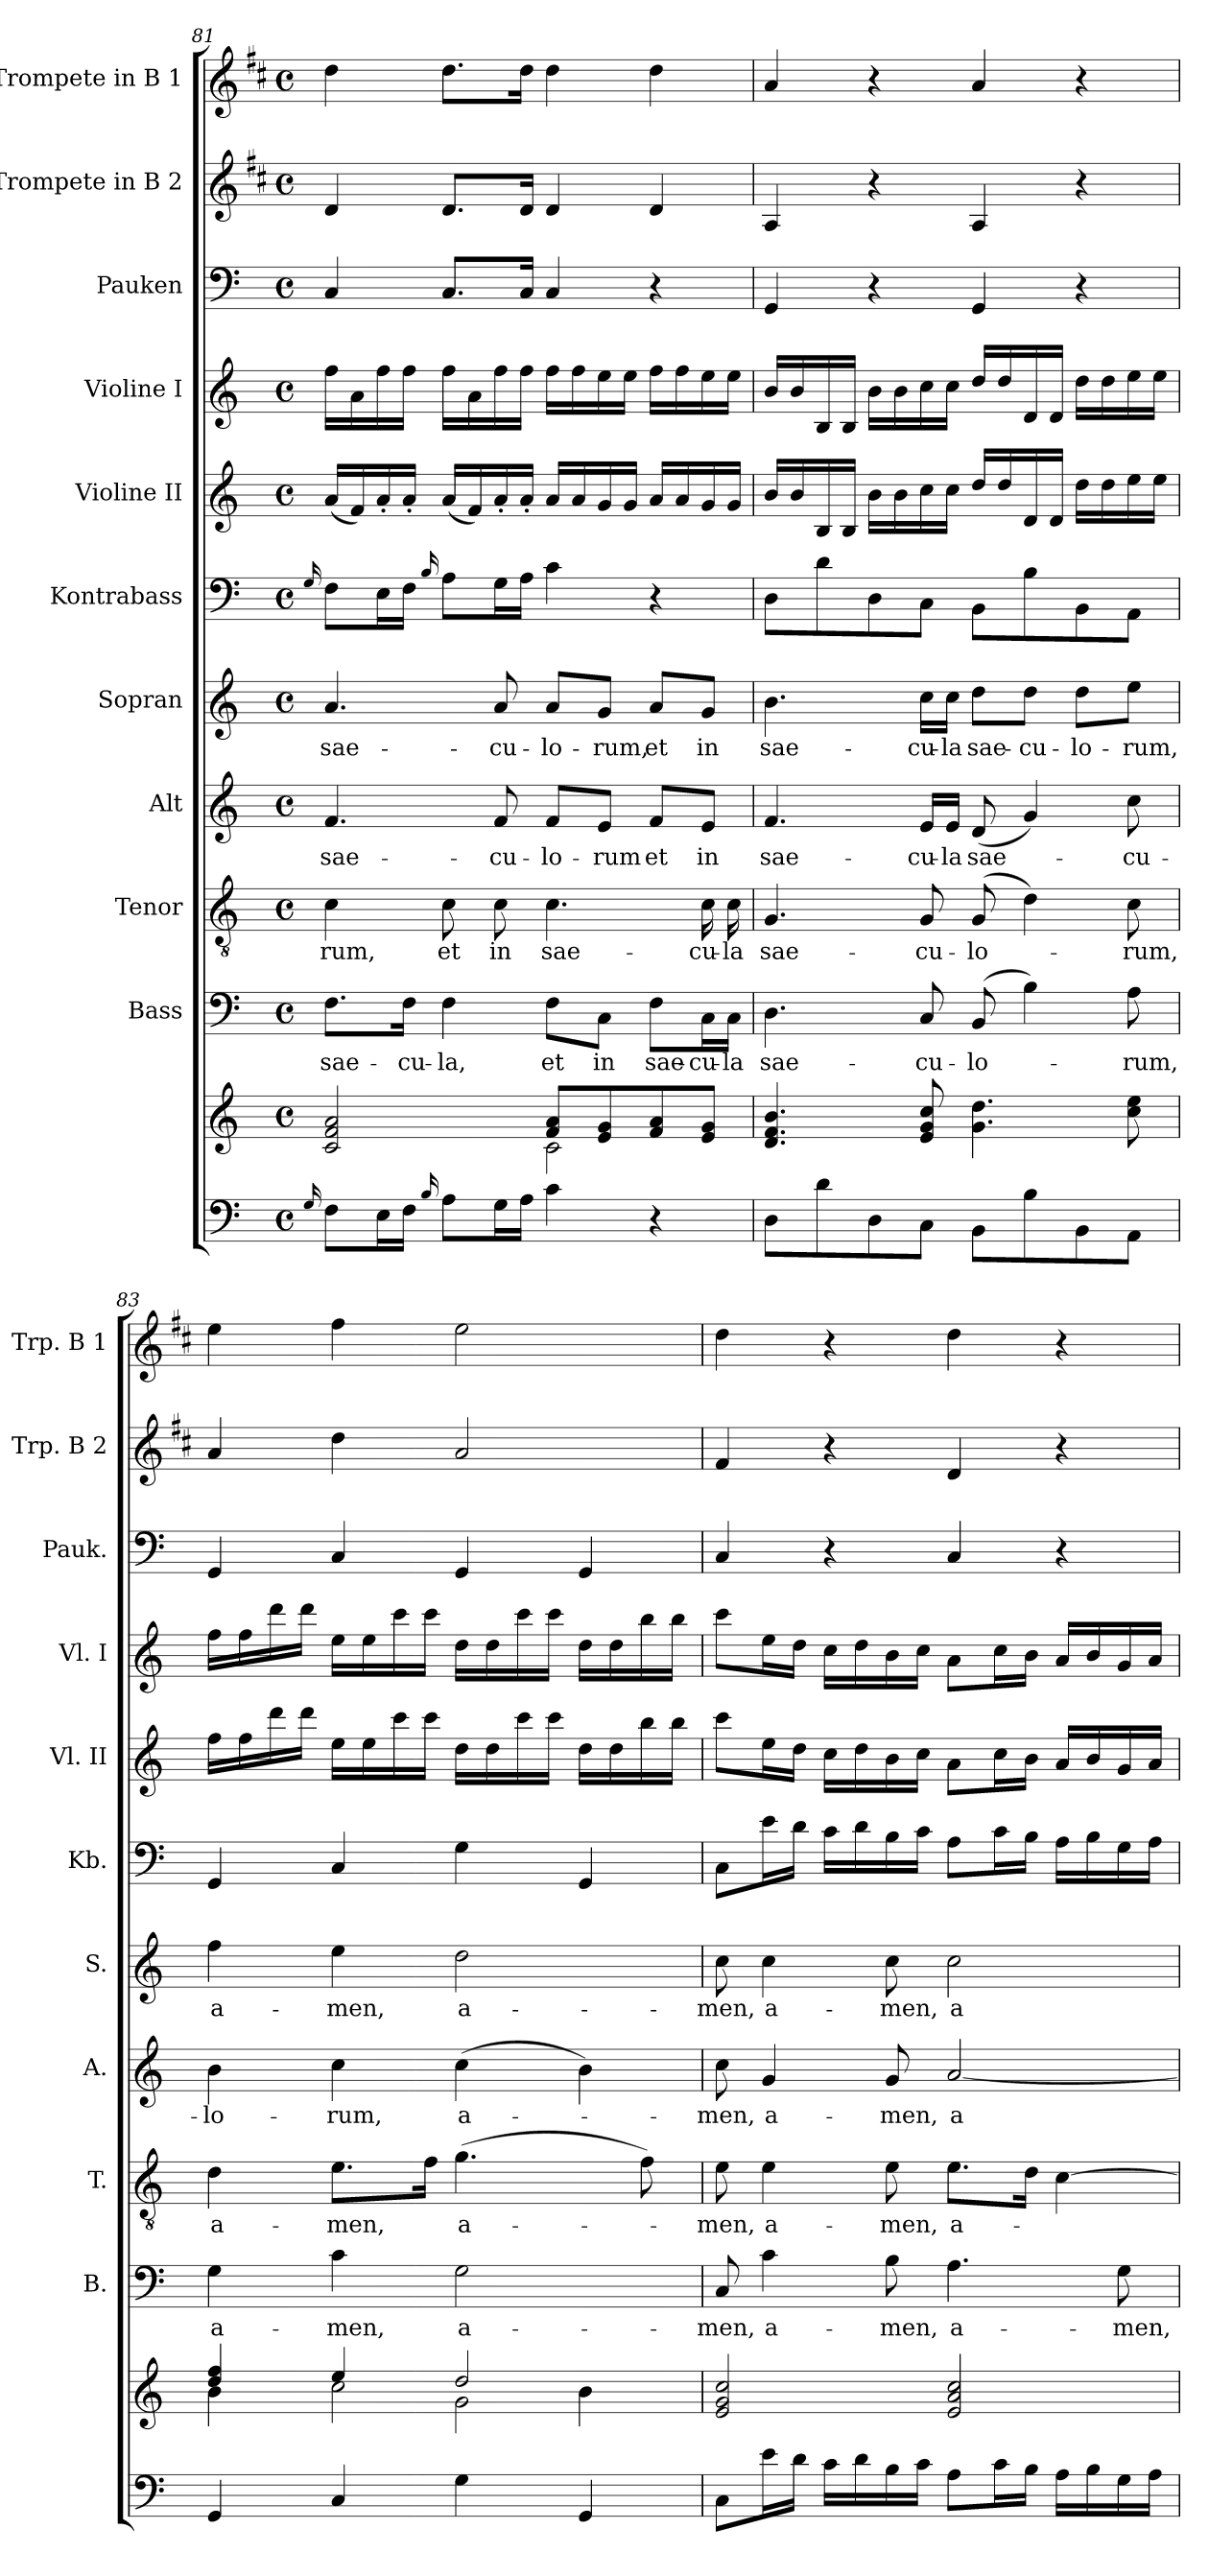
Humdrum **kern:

**kern	**kern	**kern	**text	**kern	**text	**kern	**text	**kern	**text	**kern	**kern	**kern	**kern	**kern	**kern
*part11	*part11	*part10	*part10	*part9	*part9	*part8	*part8	*part7	*part7	*part6	*part5	*part4	*part3	*part2	*part1
*staff12	*staff11	*staff10	*staff10	*staff9	*staff9	*staff8	*staff8	*staff7	*staff7	*staff6	*staff5	*staff4	*staff3	*staff2	*staff1
*	*	*I"Bass	*	*I"Tenor	*	*I"Alt	*	*I"Sopran	*	*I"Kontrabass	*I"Violine II	*I"Violine I	*I"Pauken	*I"Trompete in B 2	*I"Trompete in B 1
*	*	*I'B.	*	*I'T.	*	*I'A.	*	*I'S.	*	*I'Kb.	*I'Vl. II	*I'Vl. I	*I'Pauk.	*I'Trp. B 2	*I'Trp. B 1
!!LO:PB:g=z
*clefF4	*clefG2	*clefF4	*	*clefGv2	*	*clefG2	*	*clefG2	*	*clefF4	*clefG2	*clefG2	*clefF4	*clefG2	*clefG2
*	*	*	*	*	*	*	*	*	*	*ITrd7c12	*	*	*	*ITrd1c2	*ITrd1c2
*k[]	*k[]	*k[]	*	*k[]	*	*k[]	*	*k[]	*	*k[]	*k[]	*k[]	*k[]	*k[]	*k[]
*C:	*C:	*C:	*	*C:	*	*C:	*	*C:	*	*C:	*C:	*C:	*C:	*C:	*C:
*M4/4	*M4/4	*M4/4	*	*M4/4	*	*M4/4	*	*M4/4	*	*M4/4	*M4/4	*M4/4	*M4/4	*M4/4	*M4/4
*met(c)	*met(c)	*met(c)	*	*met(c)	*	*met(c)	*	*met(c)	*	*met(c)	*met(c)	*met(c)	*met(c)	*met(c)	*met(c)
=81	=81	=81	=81	=81	=81	=81	=81	=81	=81	=81	=81	=81	=81	=81	=81
16qqG/	.	.	.	.	.	.	.	.	.	16qqGG/	.	.	.	.	.
*	*^	*	*	*	*	*	*	*	*	*	*	*	*	*	*
!	!	!	!	!LO:LY:b	!	!LO:LY:b	!	!LO:LY:b	!	!LO:LY:b	!	!	!	!	!	!
8F\L	2c/ 2f/ 2a/	2ryy	8.F\L	sae-	4c\	-rum,	4.f/	sae-	4.a/	sae-	8FF\L	(<16a/LL	16ff\LL	4C/	4c/	4cc\
.	.	.	.	.	.	.	.	.	.	.	.	16f/)	16a\	.	.	.
16E\L	.	.	.	.	.	.	.	.	.	.	16EE\L	16a'</	16ff\	.	.	.
!	!	!	!	!LO:LY:b	!	!	!	!	!	!	!	!	!	!	!	!
16F\JJ	.	.	16F\Jk	-cu-	.	.	.	.	.	.	16FF\JJ	16a'</JJ	16ff\JJ	.	.	.
16qqB/	.	.	.	.	.	.	.	.	.	.	16qqBB/	.	.	.	.	.
!	!	!	!	!LO:LY:b	!	!LO:LY:b	!	!	!	!	!	!	!	!	!	!
8A\L	.	.	4F\	-la,	8c\	et	.	.	.	.	8AA\L	(<16a/LL	16ff\LL	8.C/L	8.c/L	8.cc\L
.	.	.	.	.	.	.	.	.	.	.	.	16f/)	16a\	.	.	.
!	!	!	!	!	!	!LO:LY:b	!	!LO:LY:b	!	!LO:LY:b	!	!	!	!	!	!
16G\L	.	.	.	.	8c\	in	8f/	-cu-	8a/	-cu-	16GG\L	16a'</	16ff\	.	.	.
16A\JJ	.	.	.	.	.	.	.	.	.	.	16AA\JJ	16a'</JJ	16ff\JJ	16C/Jk	16c/Jk	16cc\Jk
!	!	!	!	!LO:LY:b	!	!LO:LY:b	!	!LO:LY:b	!	!LO:LY:b	!	!	!	!	!	!
4c\	8f/ 8a/L	2c\	8F\L	et	4.c\	sae-	8f/L	-lo-	8a/L	-lo-	4C\	16a/LL	16ff\LL	4C/	4c/	4cc\
.	.	.	.	.	.	.	.	.	.	.	.	16a/	16ff\	.	.	.
!	!	!	!	!LO:LY:b	!	!	!	!LO:LY:b	!	!LO:LY:b	!	!	!	!	!	!
.	8e/ 8g/	.	8C\J	in	.	.	8e/J	-rum	8g/J	-rum,	.	16g/	16ee\	.	.	.
.	.	.	.	.	.	.	.	.	.	.	.	16g/JJ	16ee\JJ	.	.	.
!	!	!	!	!LO:LY:b	!	!	!	!LO:LY:b	!	!LO:LY:b	!	!	!	!	!	!
4r	8f/ 8a/	.	8F\L	sae-	.	.	8f/L	et	8a/L	et	4r	16a/LL	16ff\LL	4r	4c/	4cc\
.	.	.	.	.	.	.	.	.	.	.	.	16a/	16ff\	.	.	.
!	!	!	!	!LO:LY:b	!	!LO:LY:b	!	!LO:LY:b	!	!LO:LY:b	!	!	!	!	!	!
.	8e/ 8g/J	.	16C\L	-cu-	16c\	-cu-	8e/J	in	8g/J	in	.	16g/	16ee\	.	.	.
!	!	!	!	!LO:LY:b	!	!LO:LY:b	!	!	!	!	!	!	!	!	!	!
.	.	.	16C\JJ	-la	16c\	-la	.	.	.	.	.	16g/JJ	16ee\JJ	.	.	.
*	*v	*v	*	*	*	*	*	*	*	*	*	*	*	*	*	*
=82	=82	=82	=82	=82	=82	=82	=82	=82	=82	=82	=82	=82	=82	=82	=82
!	!	!	!LO:LY:b	!	!LO:LY:b	!	!LO:LY:b	!	!LO:LY:b	!	!	!	!	!	!
8D\L	4.d/ 4.f/ 4.b/	4.D\	sae-	4.G/	sae-	4.f/	sae-	4.b\	sae-	8DD\L	16b/LL	16b/LL	4GG/	4G/	4g/
.	.	.	.	.	.	.	.	.	.	.	16b/	16b/	.	.	.
8d\	.	.	.	.	.	.	.	.	.	8D\	16B/	16B/	.	.	.
.	.	.	.	.	.	.	.	.	.	.	16B/JJ	16B/JJ	.	.	.
8D\	.	.	.	.	.	.	.	.	.	8DD\	16b\LL	16b\LL	4r	4r	4r
.	.	.	.	.	.	.	.	.	.	.	16b\	16b\	.	.	.
!	!	!	!LO:LY:b	!	!LO:LY:b	!	!LO:LY:b	!	!LO:LY:b	!	!	!	!	!	!
8C\J	8e/ 8g/ 8cc/	8C/	-cu-	8G/	-cu-	16e/LL	-cu-	16cc\LL	-cu-	8CC\J	16cc\	16cc\	.	.	.
!	!	!	!	!	!	!	!LO:LY:b	!	!LO:LY:b	!	!	!	!	!	!
.	.	.	.	.	.	16e/JJ	-la	16cc\JJ	-la	.	16cc\JJ	16cc\JJ	.	.	.
!	!	!	!LO:LY:b	!	!LO:LY:b	!	!LO:LY:b	!	!LO:LY:b	!	!	!	!	!	!
8BB\L	4.g\ 4.dd\	(8BB/	-lo-	(8G/	-lo-	(<8d/	sae-	8dd\L	sae-	8BBB\L	16dd/LL	16dd/LL	4GG/	4G/	4g/
.	.	.	.	.	.	.	.	.	.	.	16dd/	16dd/	.	.	.
!	!	!	!	!	!	!	!	!	!LO:LY:b	!	!	!	!	!	!
8B\	.	4B\)	.	4d\)	.	4g/)	.	8dd\J	-cu-	8BB\	16d/	16d/	.	.	.
.	.	.	.	.	.	.	.	.	.	.	16d/JJ	16d/JJ	.	.	.
!	!	!	!	!	!	!	!	!	!LO:LY:b	!	!	!	!	!	!
8BB\	.	.	.	.	.	.	.	8dd\L	-lo-	8BBB\	16dd\LL	16dd\LL	4r	4r	4r
.	.	.	.	.	.	.	.	.	.	.	16dd\	16dd\	.	.	.
!	!	!	!LO:LY:b	!	!LO:LY:b	!	!LO:LY:b	!	!LO:LY:b	!	!	!	!	!	!
8AA\J	8cc\ 8ee\	8A\	-rum,	8c\	-rum,	8cc\	-cu-	8ee\J	-rum,	8AAA\J	16ee\	16ee\	.	.	.
.	.	.	.	.	.	.	.	.	.	.	16ee\JJ	16ee\JJ	.	.	.
!!LO:PB:g=z
=83	=83	=83	=83	=83	=83	=83	=83	=83	=83	=83	=83	=83	=83	=83	=83
*	*^	*	*	*	*	*	*	*	*	*	*	*	*	*	*
*	*	*^	*	*	*	*	*	*	*	*	*	*	*	*	*	*
!	!	!	!	!	!LO:LY:b	!	!LO:LY:b	!	!LO:LY:b	!	!LO:LY:b	!	!	!	!	!	!
4GG/	4dd/ 4ff/	4b\	2ryy	4G\	a-	4d\	a-	4b\	-lo-	4ff\	a-	4GGG/	16ff\LL	16ff\LL	4GG/	4g/	4dd\
.	.	.	.	.	.	.	.	.	.	.	.	.	16ff\	16ff\	.	.	.
.	.	.	.	.	.	.	.	.	.	.	.	.	16ddd\	16ddd\	.	.	.
.	.	.	.	.	.	.	.	.	.	.	.	.	16ddd\JJ	16ddd\JJ	.	.	.
!	!	!	!	!	!LO:LY:b	!	!LO:LY:b	!	!LO:LY:b	!	!LO:LY:b	!	!	!	!	!	!
4C/	4ee/	2cc\	.	4c\	-men,	8.e\L	-men,	4cc\	-rum,	4ee\	-men,	4CC/	16ee\LL	16ee\LL	4C/	4cc\	4ee\
.	.	.	.	.	.	.	.	.	.	.	.	.	16ee\	16ee\	.	.	.
.	.	.	.	.	.	.	.	.	.	.	.	.	16ccc\	16ccc\	.	.	.
.	.	.	.	.	.	16f\Jk	.	.	.	.	.	.	16ccc\JJ	16ccc\JJ	.	.	.
!	!	!	!	!	!LO:LY:b	!	!LO:LY:b	!	!LO:LY:b	!	!LO:LY:b	!	!	!	!	!	!
4G\	2dd/	.	2g\	2G\	a-	(>4.g\	a-	(>4cc\	a-	2dd\	a-	4GG\	16dd\LL	16dd\LL	4GG/	2g/	2dd\
.	.	.	.	.	.	.	.	.	.	.	.	.	16dd\	16dd\	.	.	.
.	.	.	.	.	.	.	.	.	.	.	.	.	16ccc\	16ccc\	.	.	.
.	.	.	.	.	.	.	.	.	.	.	.	.	16ccc\JJ	16ccc\JJ	.	.	.
4GG/	.	4b\	.	.	.	.	.	4b\)	.	.	.	4GGG/	16dd\LL	16dd\LL	4GG/	.	.
.	.	.	.	.	.	.	.	.	.	.	.	.	16dd\	16dd\	.	.	.
.	.	.	.	.	.	8f\)	.	.	.	.	.	.	16bb\	16bb\	.	.	.
.	.	.	.	.	.	.	.	.	.	.	.	.	16bb\JJ	16bb\JJ	.	.	.
*	*v	*v	*v	*	*	*	*	*	*	*	*	*	*	*	*	*	*
=84	=84	=84	=84	=84	=84	=84	=84	=84	=84	=84	=84	=84	=84	=84	=84
!	!	!	!LO:LY:b	!	!LO:LY:b	!	!LO:LY:b	!	!LO:LY:b	!	!	!	!	!	!
8C\L	2e/ 2g/ 2cc/	8C/	-men,	8e\	-men,	8cc\	-men,	8cc\	-men,	8CC\L	8ccc\L	8ccc\L	4C/	4e/	4cc\
!	!	!	!LO:LY:b	!	!LO:LY:b	!	!LO:LY:b	!	!LO:LY:b	!	!	!	!	!	!
16e\L	.	4c\	a-	4e\	a-	4g/	a-	4cc\	a-	16E\L	16ee\L	16ee\L	.	.	.
16d\JJ	.	.	.	.	.	.	.	.	.	16D\JJ	16dd\JJ	16dd\JJ	.	.	.
16c\LL	.	.	.	.	.	.	.	.	.	16C\LL	16cc\LL	16cc\LL	4r	4r	4r
16d\	.	.	.	.	.	.	.	.	.	16D\	16dd\	16dd\	.	.	.
!	!	!	!LO:LY:b	!	!LO:LY:b	!	!LO:LY:b	!	!LO:LY:b	!	!	!	!	!	!
16B\	.	8B\	-men,	8e\	-men,	8g/	-men,	8cc\	-men,	16BB\	16b\	16b\	.	.	.
16c\JJ	.	.	.	.	.	.	.	.	.	16C\JJ	16cc\JJ	16cc\JJ	.	.	.
!	!	!	!LO:LY:b	!	!LO:LY:b	!	!LO:LY:b	!	!LO:LY:b	!	!	!	!	!	!
8A\L	2e/ 2a/ 2cc/	4.A\	a-	8.e\L	a-	[2a/	a-	2cc\	a-	8AA\L	8a\L	8a\L	4C/	4c/	4cc\
16c\L	.	.	.	.	.	.	.	.	.	16C\L	16cc\L	16cc\L	.	.	.
16B\JJ	.	.	.	16d\Jk	.	.	.	.	.	16BB\JJ	16b\JJ	16b\JJ	.	.	.
16A\LL	.	.	.	[4c\	.	.	.	.	.	16AA\LL	16a/LL	16a/LL	4r	4r	4r
16B\	.	.	.	.	.	.	.	.	.	16BB\	16b/	16b/	.	.	.
!	!	!	!LO:LY:b	!	!	!	!	!	!	!	!	!	!	!	!
16G\	.	8G\	-men,	.	.	.	.	.	.	16GG\	16g/	16g/	.	.	.
16A\JJ	.	.	.	.	.	.	.	.	.	16AA\JJ	16a/JJ	16a/JJ	.	.	.
=	=	=	=	=	=	=	=	=	=	=	=	=	=	=	=
*-	*-	*-	*-	*-	*-	*-	*-	*-	*-	*-	*-	*-	*-	*-	*-
